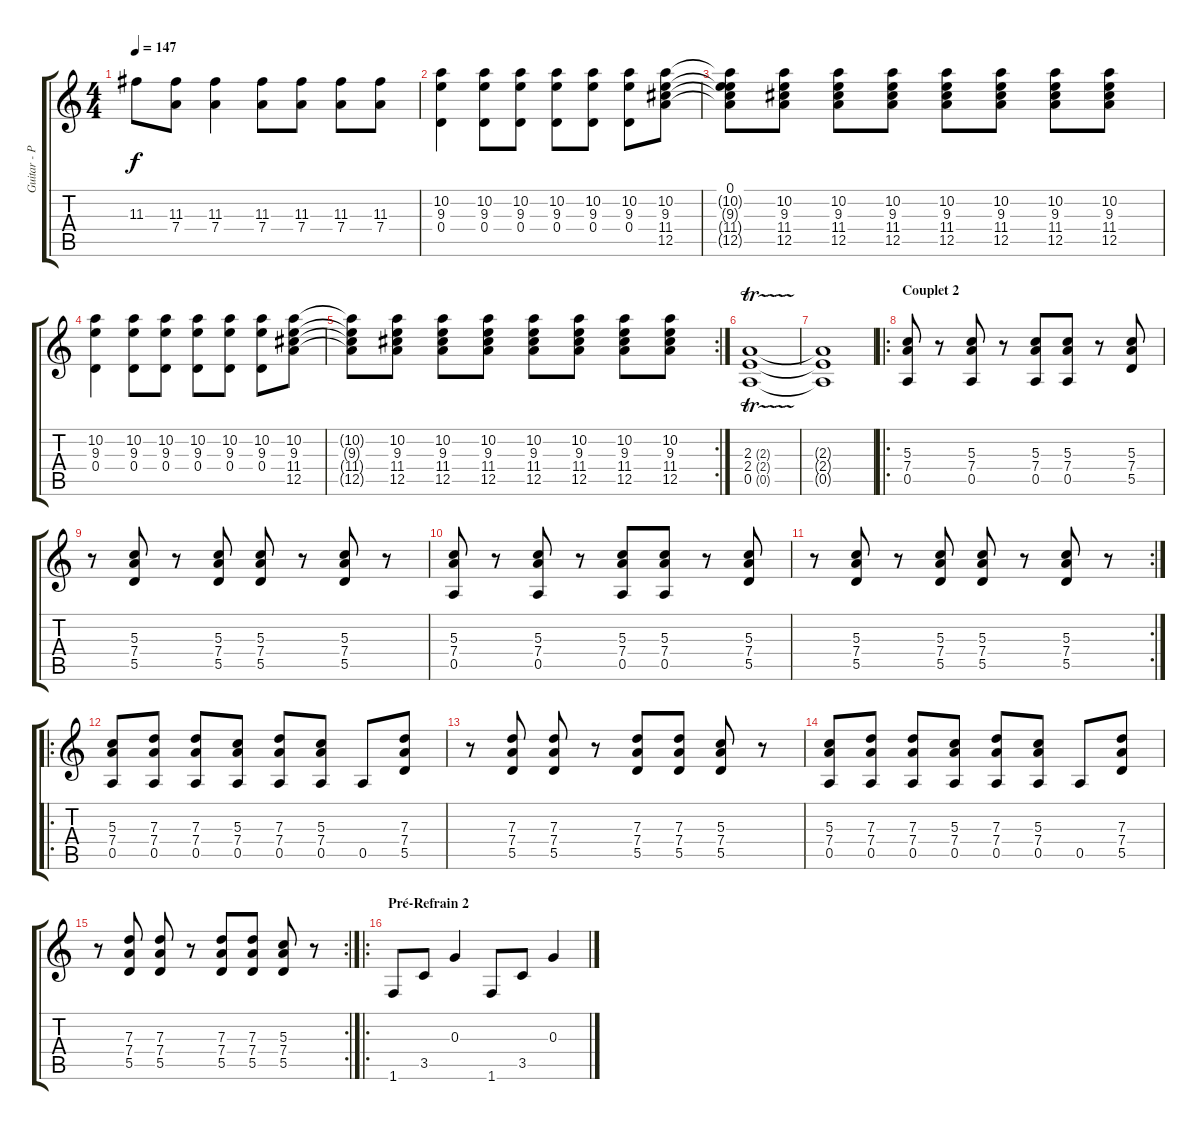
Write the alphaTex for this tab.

\track ("Guitar - Patrick" "Guitar - P") {instrument overdrivenguitar}
\staff {score tabs}
\tuning (E4 B3 G3 D3 A2 E2) {hide}
\ts (4 4)
\tempo 147
\clef g2
\ks c
11.3{t}.8{dy f} (11.3 7.4).8 (11.3 7.4).4 (11.3 7.4).8 (11.3 7.4).8 (11.3 7.4).8 (11.3 7.4).8 |
(10.2 9.3 0.4).4 (10.2 9.3 0.4).8 (10.2 9.3 0.4).8 (10.2 9.3 0.4).8 (10.2 9.3 0.4).8 (10.2 9.3 0.4).8 (10.2 9.3 11.4 12.5).8 |
(0.1 10.2{t} 9.3{t} 11.4{t} 12.5{t}).8 (10.2 9.3 11.4 12.5).8 (10.2 9.3 11.4 12.5).8 (10.2 9.3 11.4 12.5).8 (10.2 9.3 11.4 12.5).8 (10.2 9.3 11.4 12.5).8 (10.2 9.3 11.4 12.5).8 (10.2 9.3 11.4 12.5).8 |
(10.2 9.3 0.4).4 (10.2 9.3 0.4).8 (10.2 9.3 0.4).8 (10.2 9.3 0.4).8 (10.2 9.3 0.4).8 (10.2 9.3 0.4).8 (10.2 9.3 11.4 12.5).8 |
\rc 2
(10.2{t} 9.3{t} 11.4{t} 12.5{t}).8 (10.2 9.3 11.4 12.5).8 (10.2 9.3 11.4 12.5).8 (10.2 9.3 11.4 12.5).8 (10.2 9.3 11.4 12.5).8 (10.2 9.3 11.4 12.5).8 (10.2 9.3 11.4 12.5).8 (10.2 9.3 11.4 12.5).8 |
(2.3{tr (2 16)} 2.4{tr (2 16)} 0.5{tr (0 16)}).1 |
(2.3{t} 2.4{t} 0.5{t}).1 |
\ro
\section ("" "Couplet 2")
(5.3 7.4 0.5).8 r.8 (5.3 7.4 0.5).8 r.8 (5.3 7.4 0.5).8 (5.3 7.4 0.5).8 r.8 (5.3 7.4 5.5).8 |
r.8 (5.3 7.4 5.5).8 r.8 (5.3 7.4 5.5).8 (5.3 7.4 5.5).8 r.8 (5.3 7.4 5.5).8 r.8 |
(5.3 7.4 0.5).8 r.8 (5.3 7.4 0.5).8 r.8 (5.3 7.4 0.5).8 (5.3 7.4 0.5).8 r.8 (5.3 7.4 5.5).8 |
\rc 2
r.8 (5.3 7.4 5.5).8 r.8 (5.3 7.4 5.5).8 (5.3 7.4 5.5).8 r.8 (5.3 7.4 5.5).8 r.8 |
\ro
(5.3 7.4 0.5).8 (7.3 7.4 0.5).8 (7.3 7.4 0.5).8 (5.3 7.4 0.5).8 (7.3 7.4 0.5).8 (5.3 7.4 0.5).8 0.5.8 (7.3 7.4 5.5).8 |
r.8 (7.3 7.4 5.5).8 (7.3 7.4 5.5).8 r.8 (7.3 7.4 5.5).8 (7.3 7.4 5.5).8 (5.3 7.4 5.5).8 r.8 |
(5.3 7.4 0.5).8 (7.3 7.4 0.5).8 (7.3 7.4 0.5).8 (5.3 7.4 0.5).8 (7.3 7.4 0.5).8 (5.3 7.4 0.5).8 0.5.8 (7.3 7.4 5.5).8 |
\rc 2
r.8 (7.3 7.4 5.5).8 (7.3 7.4 5.5).8 r.8 (7.3 7.4 5.5).8 (7.3 7.4 5.5).8 (5.3 7.4 5.5).8 r.8 |
\ro
\section ("" "Pré-Refrain 2")
1.6.8 3.5.8 0.3.4 1.6.8 3.5.8 0.3.4
